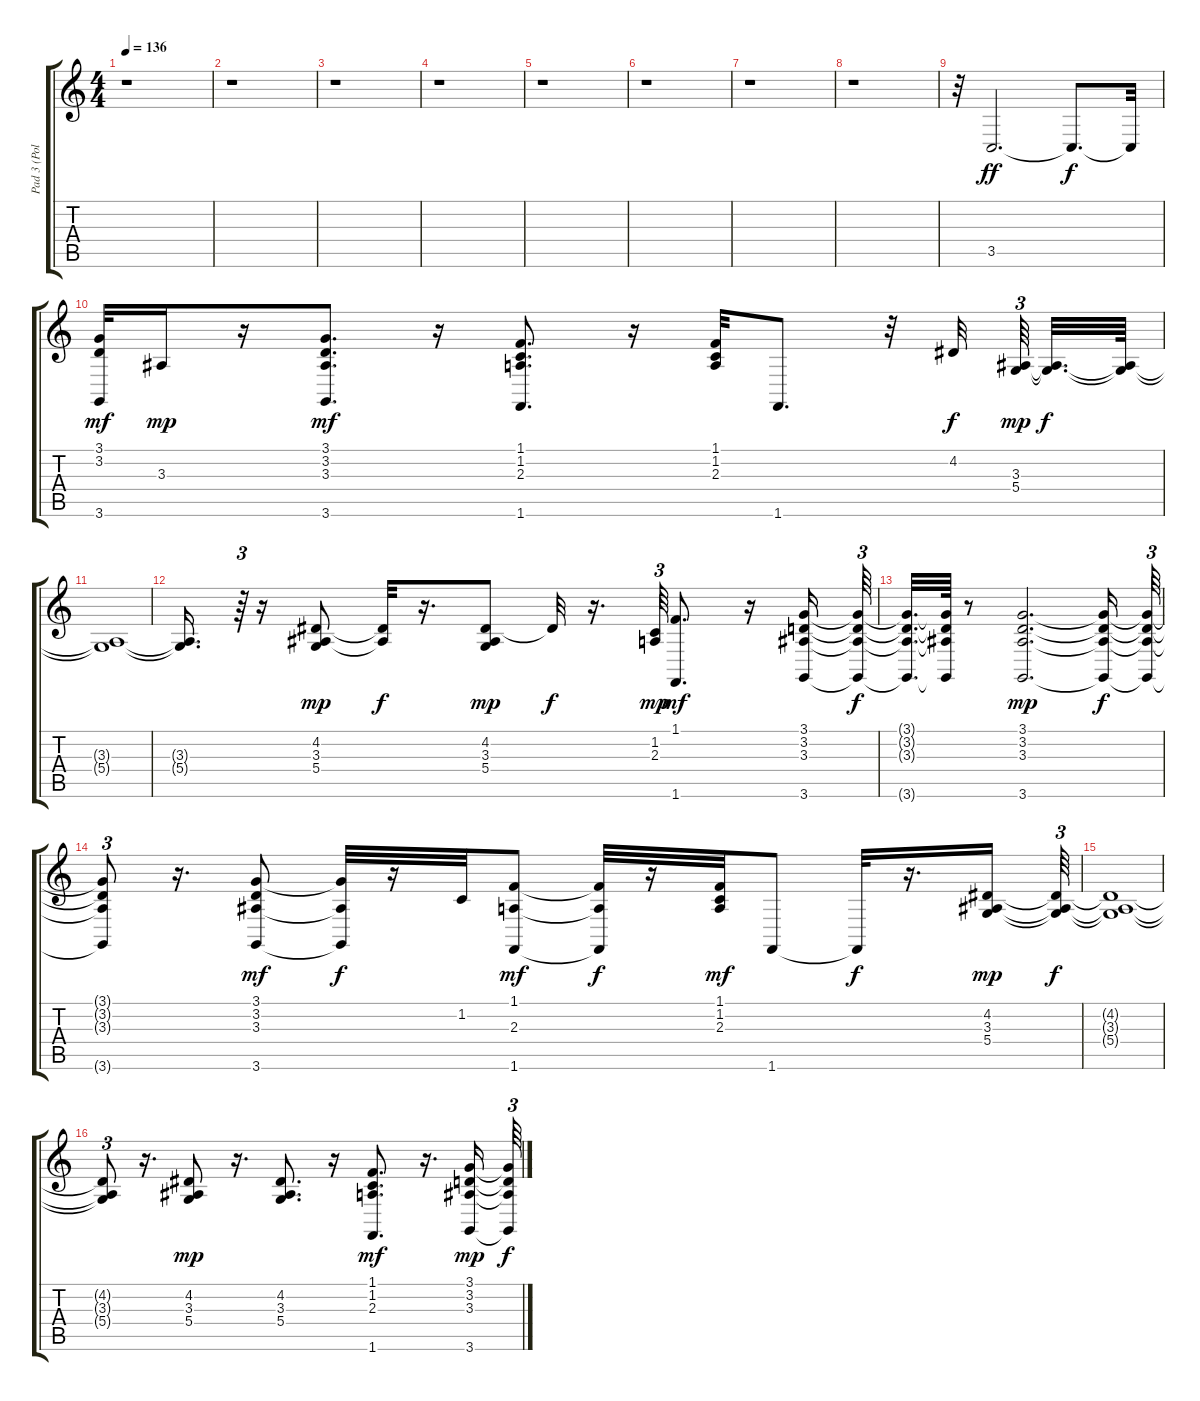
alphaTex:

\track ("Pad 3 (Polysynth" "Pad 3 (Pol") {instrument pad3polysynth}
\staff {score tabs}
\tuning (E4 B3 G3 D3 A2 E2) {hide}
\ts (4 4)
\tempo 136
\clef g2
\ks c
r.1{dy ff} |
r.1 |
r.1 |
r.1 |
r.1 |
r.1 |
r.1 |
r.1 |
r.32 3.5.2{d volume 16 balance 8} 3.5{t}.8{d dy f} 3.5{t}.32 |
(3.1 3.2 3.6).32{dy mf volume 16 balance 8} 3.3.16{dy mp} r.16 (3.1 3.2 3.3 3.6).8{d dy mf} r.16 (1.1 1.2 2.3 1.6).8{d} r.16 (1.1 1.2 2.3).32 1.6.8{d} r.32 4.2.32{dy f} (3.3 5.4).64{tu (3 2) dy mp} (3.3{t} 5.4{t}).32{d dy f} (3.3{t} 5.4{t}).64 |
(3.3{t} 5.4{t}).1 |
(3.3{t} 5.4{t}).16{d} r.64{tu (3 2)} r.16 (4.2 3.3 5.4).8{dy mp} (4.2{t} 3.3{t}).32{dy f} r.16{d} (4.2 3.3 5.4).8{dy mp} 4.2{t}.32{dy f} r.16{d} (1.2 2.3).64{tu (3 2) dy mp} (1.1 1.6).8{d dy mf} r.16 (3.1 3.2 3.3 3.6).16 (3.1{t} 3.2{t} 3.3{t} 3.6{t}).64{tu (3 2) dy f} |
(3.1{t} 3.2{t} 3.3{t} 3.6{t}).32{d} (3.1{t} 3.2{t} 3.3{t} 3.6{t}).64 r.8 (3.1 3.2 3.3 3.6).2{d dy mp} (3.1{t} 3.2{t} 3.3{t} 3.6{t}).16{dy f} (3.1{t} 3.2{t} 3.3{t} 3.6{t}).64{tu (3 2)} |
(3.1{t} 3.2{t} 3.3{t} 3.6{t}).8{tu (3 2)} r.16{d} (3.1 3.2 3.3 3.6).8{dy mf} (3.1{t} 3.3{t} 3.6{t}).32{dy f} r.16 1.2.32 (1.1 2.3 1.6).8{dy mf} (1.1{t} 2.3{t} 1.6{t}).32{dy f} r.16 (1.1 1.2 2.3).32{dy mf} 1.6.8 1.6{t}.32{dy f} r.16{d} (4.2 3.3 5.4).16{dy mp} (4.2{t} 3.3{t} 5.4{t}).64{tu (3 2) dy f} |
(4.2{t} 3.3{t} 5.4{t}).1 |
(4.2{t} 3.3{t} 5.4{t}).8{tu (3 2)} r.16{d} (4.2 3.3 5.4).8{dy mp} r.16{d} (4.2 3.3 5.4).8{d} r.16 (1.1 1.2 2.3 1.6).8{d dy mf} r.16{d} (3.1 3.2 3.3 3.6).16{dy mp} (3.1{t} 3.2{t} 3.3{t} 3.6{t}).64{tu (3 2) dy f}
